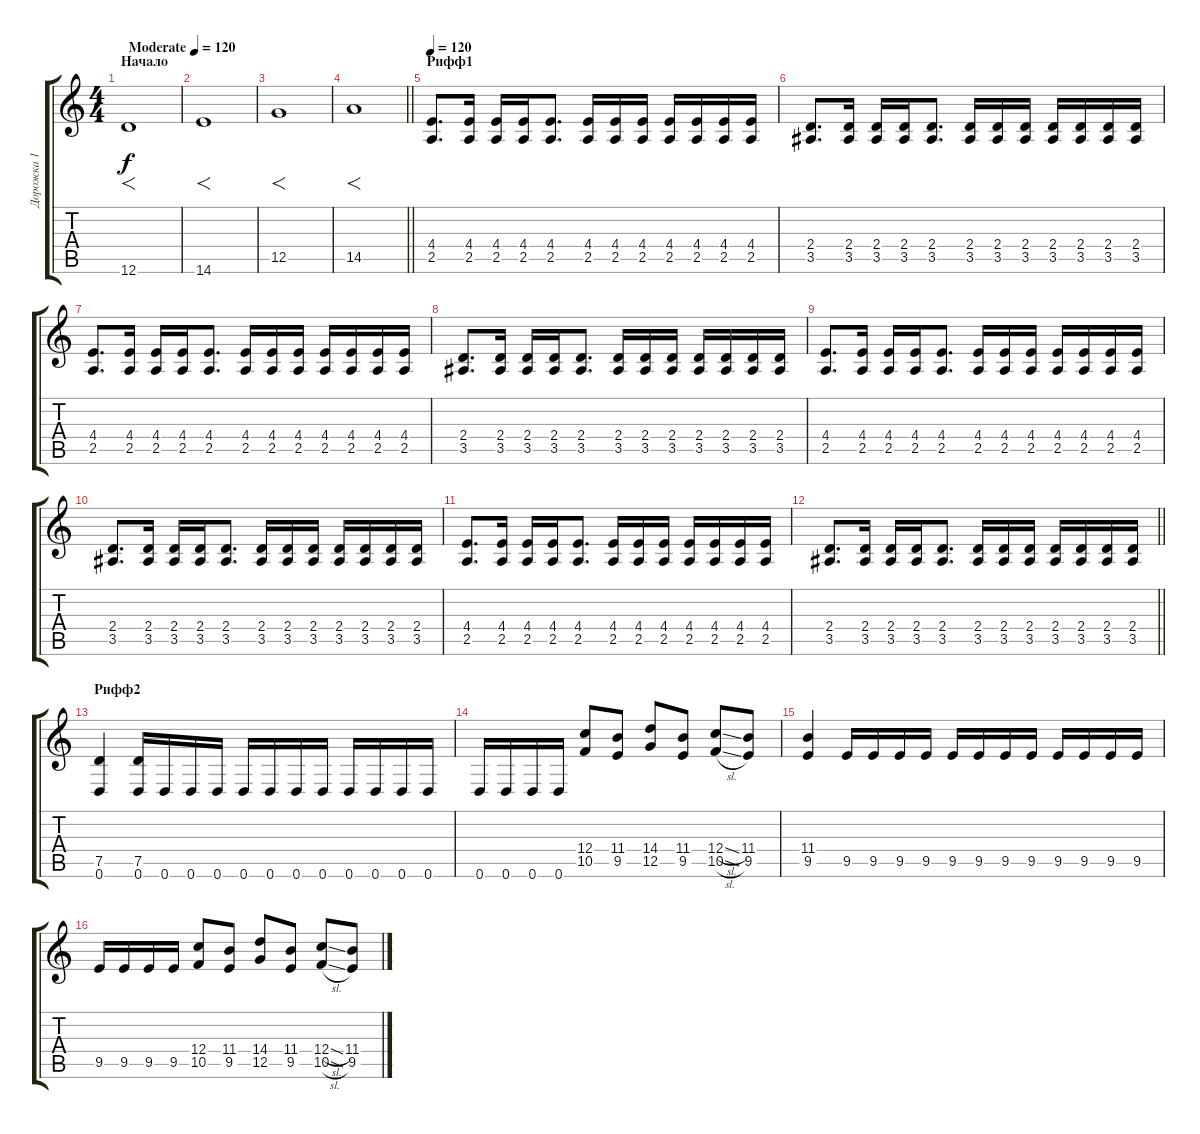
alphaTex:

\track ("Дорожка 1" "Дорожка 1") {instrument distortionguitar}
\staff {score tabs}
\tuning (D4 A3 F3 C3 G2 D2) {hide}
\ts (4 4)
\section ("" "Начало")
\tempo (120 "Moderate")
\clef g2
\ks c
12.6.1{f dy f instrument distortionguitar} |
14.6.1{f} |
12.5.1{f} |
\barLineRight lightlight
14.5.1{f} |
\section ("" "Рифф1")
\tempo 120
(4.4 2.5).8{d} (4.4 2.5).16 (4.4 2.5).16 (4.4 2.5).16 (4.4 2.5).8{d} (4.4 2.5).16 (4.4 2.5).16 (4.4 2.5).16 (4.4 2.5).16 (4.4 2.5).16 (4.4 2.5).16 (4.4 2.5).16 |
(2.4 3.5).8{d} (2.4 3.5).16 (2.4 3.5).16 (2.4 3.5).16 (2.4 3.5).8{d} (2.4 3.5).16 (2.4 3.5).16 (2.4 3.5).16 (2.4 3.5).16 (2.4 3.5).16 (2.4 3.5).16 (2.4 3.5).16 |
(4.4 2.5).8{d} (4.4 2.5).16 (4.4 2.5).16 (4.4 2.5).16 (4.4 2.5).8{d} (4.4 2.5).16 (4.4 2.5).16 (4.4 2.5).16 (4.4 2.5).16 (4.4 2.5).16 (4.4 2.5).16 (4.4 2.5).16 |
(2.4 3.5).8{d} (2.4 3.5).16 (2.4 3.5).16 (2.4 3.5).16 (2.4 3.5).8{d} (2.4 3.5).16 (2.4 3.5).16 (2.4 3.5).16 (2.4 3.5).16 (2.4 3.5).16 (2.4 3.5).16 (2.4 3.5).16 |
(4.4 2.5).8{d} (4.4 2.5).16 (4.4 2.5).16 (4.4 2.5).16 (4.4 2.5).8{d} (4.4 2.5).16 (4.4 2.5).16 (4.4 2.5).16 (4.4 2.5).16 (4.4 2.5).16 (4.4 2.5).16 (4.4 2.5).16 |
(2.4 3.5).8{d} (2.4 3.5).16 (2.4 3.5).16 (2.4 3.5).16 (2.4 3.5).8{d} (2.4 3.5).16 (2.4 3.5).16 (2.4 3.5).16 (2.4 3.5).16 (2.4 3.5).16 (2.4 3.5).16 (2.4 3.5).16 |
(4.4 2.5).8{d} (4.4 2.5).16 (4.4 2.5).16 (4.4 2.5).16 (4.4 2.5).8{d} (4.4 2.5).16 (4.4 2.5).16 (4.4 2.5).16 (4.4 2.5).16 (4.4 2.5).16 (4.4 2.5).16 (4.4 2.5).16 |
\barLineRight lightlight
(2.4 3.5).8{d} (2.4 3.5).16 (2.4 3.5).16 (2.4 3.5).16 (2.4 3.5).8{d} (2.4 3.5).16 (2.4 3.5).16 (2.4 3.5).16 (2.4 3.5).16 (2.4 3.5).16 (2.4 3.5).16 (2.4 3.5).16 |
\section ("" "Рифф2")
(7.5 0.6).4 (7.5 0.6).16 0.6.16 0.6.16 0.6.16 0.6.16 0.6.16 0.6.16 0.6.16 0.6.16 0.6.16 0.6.16 0.6.16 |
0.6.16 0.6.16 0.6.16 0.6.16 (12.4 10.5).8 (11.4 9.5).8 (14.4 12.5).8 (11.4 9.5).8 (12.4{sl} 10.5{sl}).8 (11.4 9.5).8 |
(11.4 9.5).4 9.5.16 9.5.16 9.5.16 9.5.16 9.5.16 9.5.16 9.5.16 9.5.16 9.5.16 9.5.16 9.5.16 9.5.16 |
9.5.16 9.5.16 9.5.16 9.5.16 (12.4 10.5).8 (11.4 9.5).8 (14.4 12.5).8 (11.4 9.5).8 (12.4{sl} 10.5{sl}).8 (11.4 9.5).8
